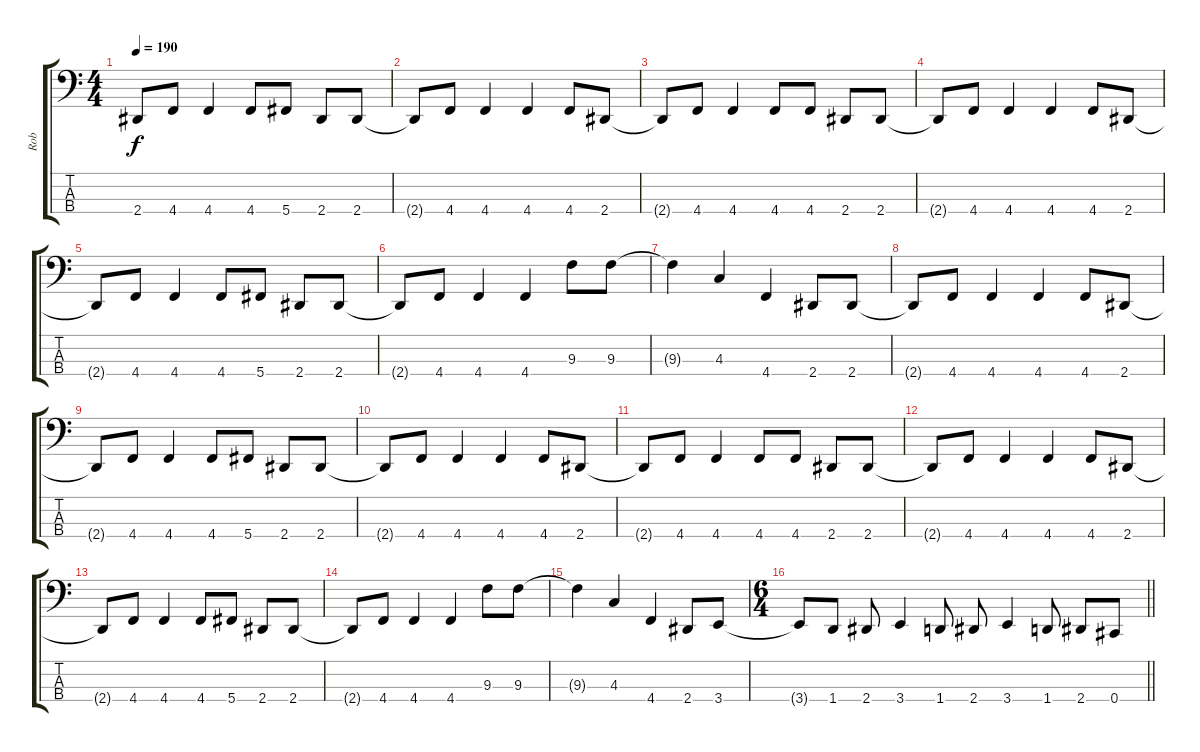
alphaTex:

\track ("Rob" "Rob") {instrument electricbassfinger}
\staff {score tabs}
\tuning (Gb2 Db2 Ab1 Db1) {hide}
\ts (4 4)
\tempo 190
\clef f4
\ks c
2.4{t}.8{dy f} 4.4.8 4.4.4 4.4.8 5.4.8 2.4.8 2.4.8 |
2.4{t}.8 4.4.8 4.4.4 4.4.4 4.4.8 2.4.8 |
2.4{t}.8 4.4.8 4.4.4 4.4.8 4.4.8 2.4.8 2.4.8 |
2.4{t}.8 4.4.8 4.4.4 4.4.4 4.4.8 2.4.8 |
2.4{t}.8 4.4.8 4.4.4 4.4.8 5.4.8 2.4.8 2.4.8 |
2.4{t}.8 4.4.8 4.4.4 4.4.4 9.3.8 9.3.8 |
9.3{t}.4 4.3.4 4.4.4 2.4.8 2.4.8 |
2.4{t}.8 4.4.8 4.4.4 4.4.4 4.4.8 2.4.8 |
2.4{t}.8 4.4.8 4.4.4 4.4.8 5.4.8 2.4.8 2.4.8 |
2.4{t}.8 4.4.8 4.4.4 4.4.4 4.4.8 2.4.8 |
2.4{t}.8 4.4.8 4.4.4 4.4.8 4.4.8 2.4.8 2.4.8 |
2.4{t}.8 4.4.8 4.4.4 4.4.4 4.4.8 2.4.8 |
2.4{t}.8 4.4.8 4.4.4 4.4.8 5.4.8 2.4.8 2.4.8 |
2.4{t}.8 4.4.8 4.4.4 4.4.4 9.3.8 9.3.8 |
9.3{t}.4 4.3.4 4.4.4 2.4.8 3.4.8 |
\ts (6 4)
\barLineRight lightlight
3.4{t}.8 1.4.8 2.4.8 3.4.4 1.4.8 2.4.8 3.4.4 1.4.8 2.4.8 0.4.8
